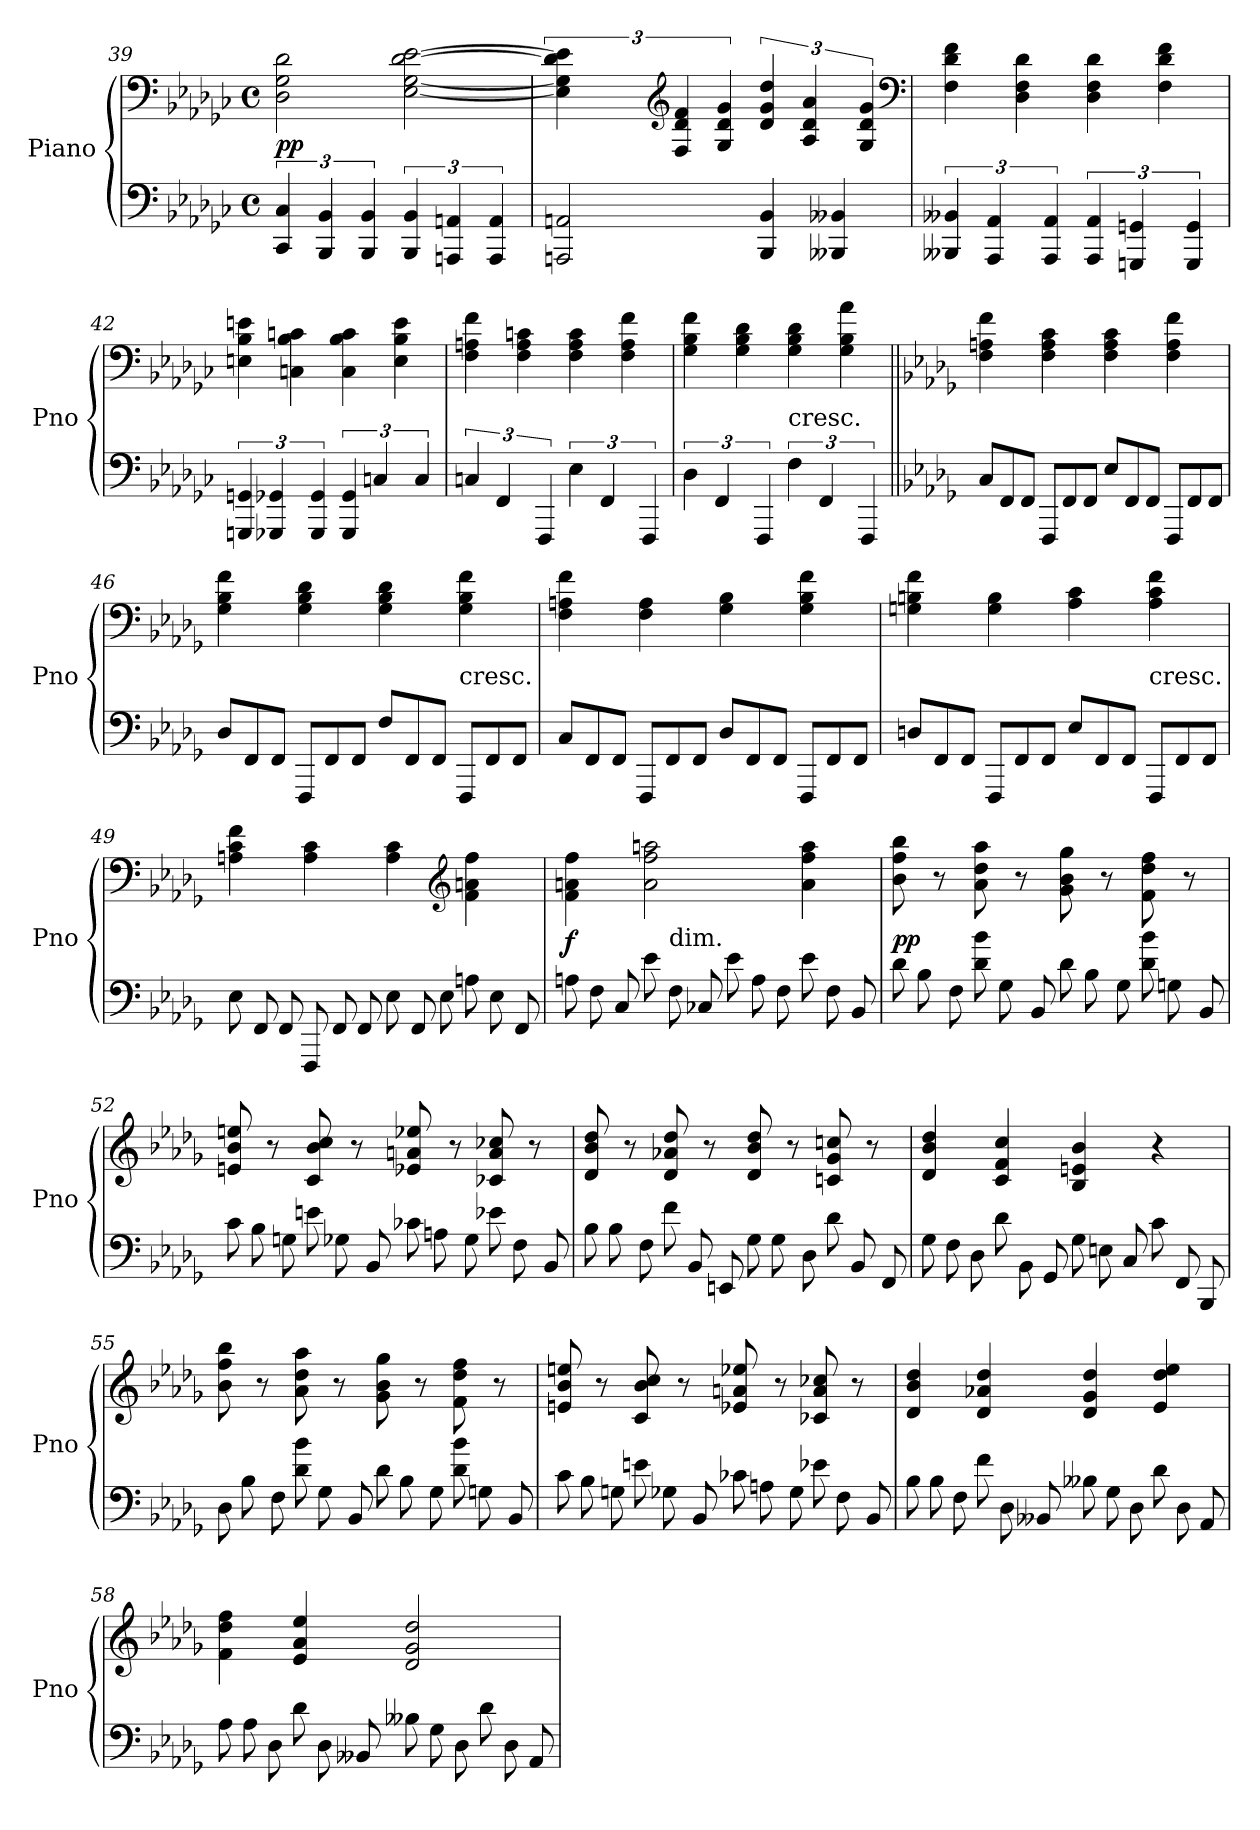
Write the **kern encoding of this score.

**kern	**kern	**dynam
*part1	*part1	*part1
*staff2	*staff1	*staff1/2
*I"Piano	*	*
*I'Pno	*	*
*clefF4	*clefF4	*
*k[b-e-a-d-g-c-]	*k[b-e-a-d-g-c-]	*
*M4/4	*M4/4	*
*met(c)	*met(c)	*
=39	=39	=39
6CC- 6C-	2D- 2G- 2d-	pp
6BBB- 6BB-	.	.
6BBB- 6BB-	.	.
6BBB- 6BB-	[2E- [2G- [2d- [2e-	.
6AAAn 6AAn	.	.
6AAA 6AA	.	.
=40	=40	=40
2AAAn 2AAn	6E-] 6G-] 6d-] 6e-]	.
*	*clefG2	*
.	6F 6d- 6f	.
.	6G- 6d- 6g-	.
4BBB- 4BB-	6d- 6g- 6dd-	.
.	6A- 6d- 6a-	.
4BBB--X 4BB--X	.	.
.	6G- 6d- 6g-	.
*	*clefF4	*
=41	=41	=41
6BBB--X 6BB--X	4F 4d- 4f	.
6AAA- 6AA-	.	.
.	4D- 4F 4d-	.
6AAA- 6AA-	.	.
6AAA- 6AA-	4D- 4F 4d-	.
6GGGn 6GGn	.	.
.	4F 4d- 4f	.
6GGG 6GG	.	.
=42	=42	=42
6GGGn 6GGn	4En 4B- 4en	.
6GGG-X 6GG-X	.	.
.	4Cn 4B- 4cn	.
6GGG- 6GG-	.	.
6GGG- 6GG-	4C 4B- 4c	.
6Cn	.	.
.	4E 4B- 4e	.
6C	.	.
=43	=43	=43
6Cn	4F 4An 4f	.
6FF	.	.
.	4F 4A 4cn	.
6FFF	.	.
6E-	4F 4A 4c	.
6FF	.	.
.	4F 4A 4f	.
6FFF	.	.
=44	=44	=44
6D-	4G- 4B- 4f	.
6FF	.	.
.	4G- 4B- 4d-	.
6FFF	.	.
!	!LO:TX:c:t=cresc.	!
6F	4G- 4B- 4d-	.
6FF	.	.
.	4G- 4B- 4a-	.
6FFF	.	.
=45||	=45||	=45||
*k[b-e-a-d-g-]	*k[b-e-a-d-g-]	*
*Xtuplet	*	*
12CL	4F 4An 4f	.
12FF	.	.
12FFJ	.	.
12FFFL	4F 4A 4c	.
12FF	.	.
12FFJ	.	.
12E-L	4F 4A 4c	.
12FF	.	.
12FFJ	.	.
12FFFL	4F 4A 4f	.
12FF	.	.
12FFJ	.	.
=46	=46	=46
12D-L	4G- 4B- 4f	.
12FF	.	.
12FFJ	.	.
12FFFL	4G- 4B- 4d-	.
12FF	.	.
12FFJ	.	.
12FL	4G- 4B- 4d-	.
12FF	.	.
12FFJ	.	.
!	!LO:TX:c:t=cresc.	!
12FFFL	4G- 4B- 4f	.
12FF	.	.
12FFJ	.	.
=47	=47	=47
12CL	4F 4An 4f	.
12FF	.	.
12FFJ	.	.
12FFFL	4F 4A	.
12FF	.	.
12FFJ	.	.
12D-L	4G- 4B-	.
12FF	.	.
12FFJ	.	.
12FFFL	4G- 4B- 4f	.
12FF	.	.
12FFJ	.	.
=48	=48	=48
12DnL	4Gn 4Bn 4f	.
12FF	.	.
12FFJ	.	.
12FFFL	4G 4B	.
12FF	.	.
12FFJ	.	.
12E-L	4A- 4c	.
12FF	.	.
12FFJ	.	.
!	!LO:TX:c:t=cresc.	!
12FFFL	4A- 4c 4f	.
12FF	.	.
12FFJ	.	.
=49	=49	=49
12E-	4An 4c 4f	.
12FF	.	.
12FF	.	.
12FFF	4A 4c	.
12FF	.	.
12FF	.	.
12E-	4A 4c	.
12FF	.	.
12E-	.	.
*	*clefG2	*
12An	4f 4an 4ff	.
12E-\	.	.
12FF	.	.
=50	=50	=50
*	*^	*
12An	4f 4an 4ff	3ryy	f
12F	.	.	.
12C	.	.	.
12e-	2a 2ff 2aan	.	.
!	!	!LO:TX:c:t=dim.	!
12F	.	3%2ryy	.
12C-X	.	.	.
12e-	.	.	.
12A	.	.	.
12F	.	.	.
12e-	4a 4ff 4aa	.	.
12F	.	.	.
12BB-	.	.	.
*	*v	*v	*
=51	=51	=51
12d-	8b- 8ff 8bb-	pp
12B-	.	.
.	8r	.
12F	.	.
12d- 12b-	8a- 8dd- 8aa-	.
12G-	.	.
.	8r	.
12BB-	.	.
12d-	8g- 8b- 8gg-	.
12B-	.	.
.	8r	.
12G-	.	.
12d- 12b-	8f 8dd- 8ff	.
12Gn	.	.
.	8r	.
12BB-	.	.
=52	=52	=52
12c	8en 8b- 8een	.
12B-	.	.
.	8r	.
12Gn	.	.
12en	8c 8b- 8cc	.
12G-X	.	.
.	8r	.
12BB-	.	.
12c-X	8e-X 8an 8ee-X	.
12An	.	.
.	8r	.
12G-	.	.
12e-X	8c-X 8a 8cc-X	.
12F	.	.
.	8r	.
12BB-	.	.
=53	=53	=53
12B-	8d- 8b- 8dd-	.
12B-	.	.
.	8r	.
12F	.	.
12f	8d- 8a-X 8dd-	.
12BB-	.	.
.	8r	.
12EEn	.	.
12G-	8d- 8b- 8dd-	.
12G-	.	.
.	8r	.
12D-	.	.
12d-	8cn 8g- 8ccn	.
12BB-	.	.
.	8r	.
12FF	.	.
=54	=54	=54
12G-	4d- 4b- 4dd-	.
12F	.	.
12D-	.	.
12d-	4c 4f 4cc	.
12BB-\	.	.
12GG-	.	.
12G-	4B- 4en 4b-	.
12En	.	.
12C	.	.
12c	4r	.
12FF	.	.
12BBB-	.	.
=55	=55	=55
12D-	8b- 8ff 8bb-	.
12B-	.	.
.	8r	.
12F	.	.
12d- 12b-	8a- 8dd- 8aa-	.
12G-	.	.
.	8r	.
12BB-	.	.
12d-	8g- 8b- 8gg-	.
12B-	.	.
.	8r	.
12G-	.	.
12d- 12b-	8f 8dd- 8ff	.
12Gn	.	.
.	8r	.
12BB-	.	.
=56	=56	=56
12c	8en 8b- 8een	.
12B-	.	.
.	8r	.
12Gn	.	.
12en	8c 8b- 8cc	.
12G-X	.	.
.	8r	.
12BB-	.	.
12c-X	8e-X 8an 8ee-X	.
12An	.	.
.	8r	.
12G-	.	.
12e-X	8c-X 8a 8cc-X	.
12F	.	.
.	8r	.
12BB-	.	.
=57	=57	=57
12B-	4d- 4b- 4dd-	.
12B-	.	.
12F	.	.
12f	4d- 4a-X 4dd-	.
12D-	.	.
12BB--X	.	.
12B--X	4d- 4g- 4dd-	.
12G-	.	.
12D-	.	.
12d-	4e- 4dd- 4ee-	.
12D-	.	.
12AA-	.	.
=58	=58	=58
12A-	4f 4dd- 4ff	.
12A-	.	.
12D-	.	.
12d-	4e- 4a- 4ee-	.
12D-	.	.
12BB--X	.	.
12B--X	2d- 2g- 2dd-	.
12G-	.	.
12D-	.	.
12d-	.	.
12D-	.	.
12AA-	.	.
=	=	=
*-	*-	*-
